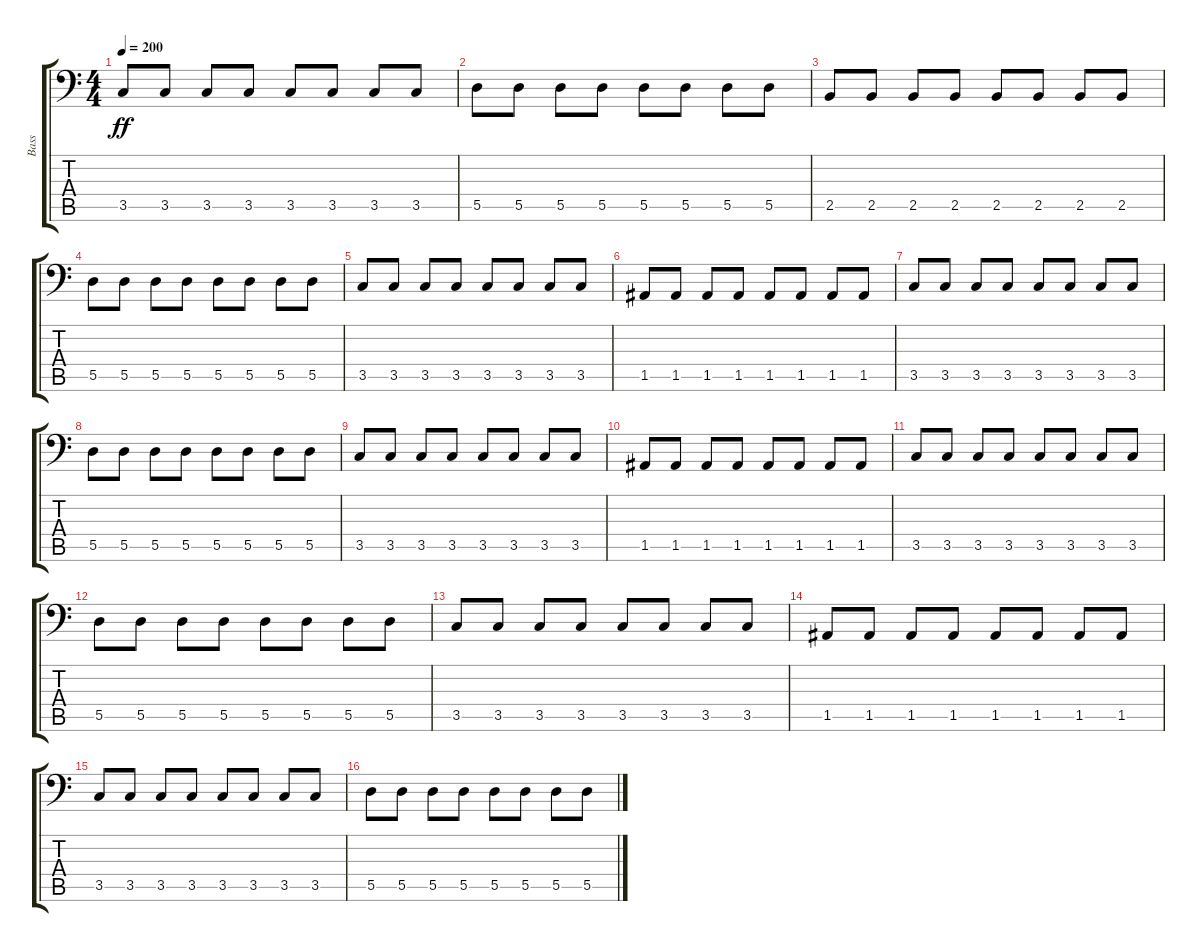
\track ("Bass" "Bass") {instrument electricbassfinger}
\staff {score tabs}
\tuning (E3 B2 G2 D2 A1 E1) {hide}
\ts (4 4)
\tempo 200
\clef f4
\ks c
3.5.8{dy ff} 3.5.8 3.5.8 3.5.8 3.5.8 3.5.8 3.5.8 3.5.8 |
5.5.8 5.5.8 5.5.8 5.5.8 5.5.8 5.5.8 5.5.8 5.5.8 |
2.5.8 2.5.8 2.5.8 2.5.8 2.5.8 2.5.8 2.5.8 2.5.8 |
5.5.8 5.5.8 5.5.8 5.5.8 5.5.8 5.5.8 5.5.8 5.5.8 |
3.5.8 3.5.8 3.5.8 3.5.8 3.5.8 3.5.8 3.5.8 3.5.8 |
1.5.8 1.5.8 1.5.8 1.5.8 1.5.8 1.5.8 1.5.8 1.5.8 |
3.5.8 3.5.8 3.5.8 3.5.8 3.5.8 3.5.8 3.5.8 3.5.8 |
5.5.8 5.5.8 5.5.8 5.5.8 5.5.8 5.5.8 5.5.8 5.5.8 |
3.5.8 3.5.8 3.5.8 3.5.8 3.5.8 3.5.8 3.5.8 3.5.8 |
1.5.8 1.5.8 1.5.8 1.5.8 1.5.8 1.5.8 1.5.8 1.5.8 |
3.5.8 3.5.8 3.5.8 3.5.8 3.5.8 3.5.8 3.5.8 3.5.8 |
5.5.8 5.5.8 5.5.8 5.5.8 5.5.8 5.5.8 5.5.8 5.5.8 |
3.5.8 3.5.8 3.5.8 3.5.8 3.5.8 3.5.8 3.5.8 3.5.8 |
1.5.8 1.5.8 1.5.8 1.5.8 1.5.8 1.5.8 1.5.8 1.5.8 |
3.5.8 3.5.8 3.5.8 3.5.8 3.5.8 3.5.8 3.5.8 3.5.8 |
5.5.8 5.5.8 5.5.8 5.5.8 5.5.8 5.5.8 5.5.8 5.5.8
